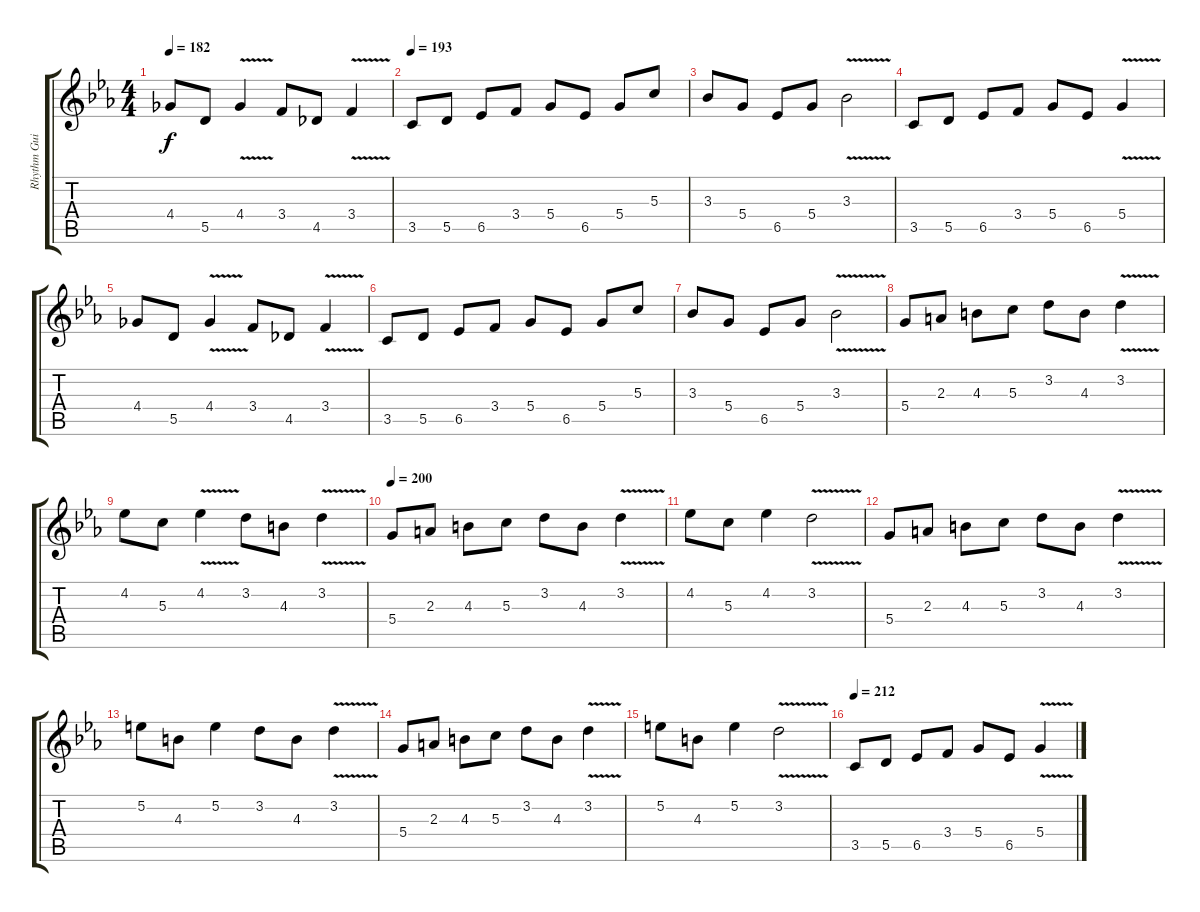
\track ("Rhythm Guitar (Ritchie Blackmore)" "Rhythm Gui") {instrument overdrivenguitar}
\staff {score tabs}
\tuning (E4 B3 G3 D3 A2 E2) {hide}
\ts (4 4)
\tempo 182
\clef g2
\ks cminor
4.4.8{dy f} 5.5.8 4.4{v}.4 3.4.8 4.5.8 3.4{v}.4 |
\tempo 193
3.5.8 5.5.8 6.5.8 3.4.8 5.4.8 6.5.8 5.4.8 5.3.8 |
3.3.8 5.4.8 6.5.8 5.4.8 3.3{v}.2 |
3.5.8 5.5.8 6.5.8 3.4.8 5.4.8 6.5.8 5.4{v}.4 |
4.4.8 5.5.8 4.4{v}.4 3.4.8 4.5.8 3.4{v}.4 |
3.5.8 5.5.8 6.5.8 3.4.8 5.4.8 6.5.8 5.4.8 5.3.8 |
3.3.8 5.4.8 6.5.8 5.4.8 3.3{v}.2 |
5.4.8 2.3.8 4.3.8 5.3.8 3.2.8 4.3.8 3.2{v}.4 |
4.2.8 5.3.8 4.2{v}.4 3.2.8 4.3.8 3.2{v}.4 |
\tempo 200
5.4.8 2.3.8 4.3.8 5.3.8 3.2.8 4.3.8 3.2{v}.4 |
4.2.8 5.3.8 4.2.4 3.2{v}.2 |
5.4.8 2.3.8 4.3.8 5.3.8 3.2.8 4.3.8 3.2{v}.4 |
5.2.8 4.3.8 5.2.4 3.2.8 4.3.8 3.2{v}.4 |
5.4.8 2.3.8 4.3.8 5.3.8 3.2.8 4.3.8 3.2{v}.4 |
5.2.8 4.3.8 5.2.4 3.2{v}.2 |
\tempo 212
3.5.8 5.5.8 6.5.8 3.4.8 5.4.8 6.5.8 5.4{v}.4
